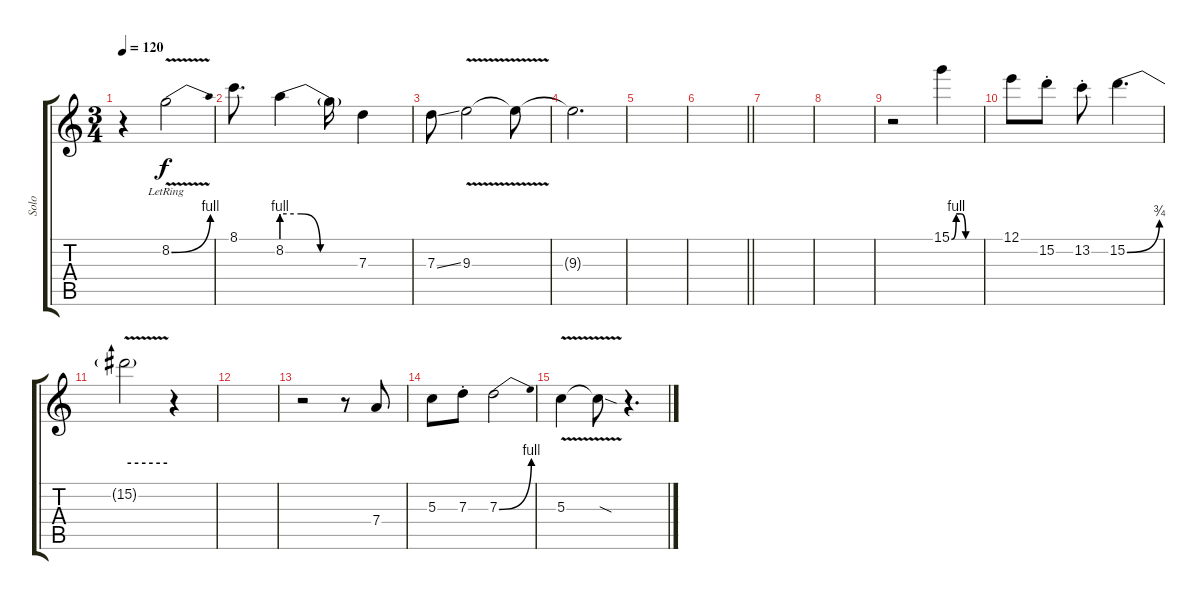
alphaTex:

\track ("Solo" "Solo") {instrument overdrivenguitar}
\staff {score tabs}
\tuning (E4 B3 G3 D3 A2 E2) {hide}
\ts (3 4)
\tempo 120
\clef g2
\ks c
r.4{dy f} 8.2{be (bend 0 0 60 4) v lr}.2 |
8.1.8{d} 8.2{be (custom 0 4 15 4 30 0 60 0)}.4 8.2{t}.16 7.3.4 |
7.3{ss}.8 9.3{v}.2 9.3{t}.8 |
9.3{t}.2{d} |
|
\barLineRight lightlight
|
|
|
r.2 15.1{be (custom 0 0 10 4 20 4 30 0 60 0)}.4 |
12.1.8 15.2{st}.8 13.2{st}.8 15.2{be (bend 0 0 60 3)}.4{d} |
15.2{be (hold 0 3 60 3) v t}.2 r.4 |
|
r.2 r.8 7.4.8 |
5.3.8 7.3{st}.8 7.3{be (bend 0 0 60 4)}.2 |
5.3{v}.4 5.3{sod t}.8 r.4{d}
